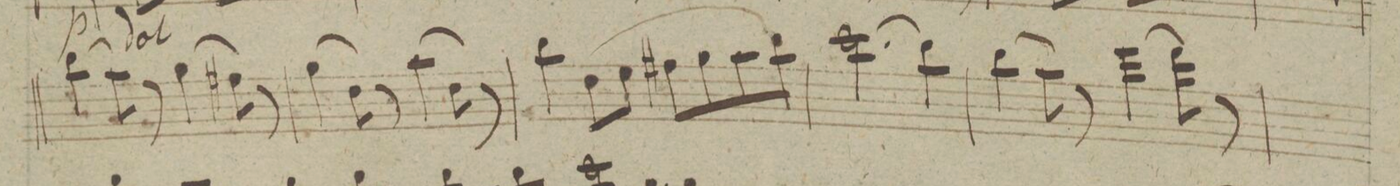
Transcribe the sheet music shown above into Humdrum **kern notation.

**kern	**dynam
*I"Violino 1mo	*
*clefG2	*
*k[]	*
*met(c|)	*
*M2/2	*
(4bb\	.
8aa\)	.
8r	.
(4gg\	.
8ff#X\)	.
8r	.
=49	=49
(4gg\	.
8dd\)	.
8r	.
(4aa\	.
8dd\)	.
8r	.
=50	=50
4bb\	.
(8dd\L	.
8ee\J	.
8ff#X\L	.
8gg\	.
8aa\	.
8bb\J)	.
=51	=51
(2.ccc\	.
4bb\)	.
=52	=52
(4bb\	.
8aa\)	.
8r	.
(4eee\	.
8ddd\)	.
8r	.
=53	=53
*-	*-
